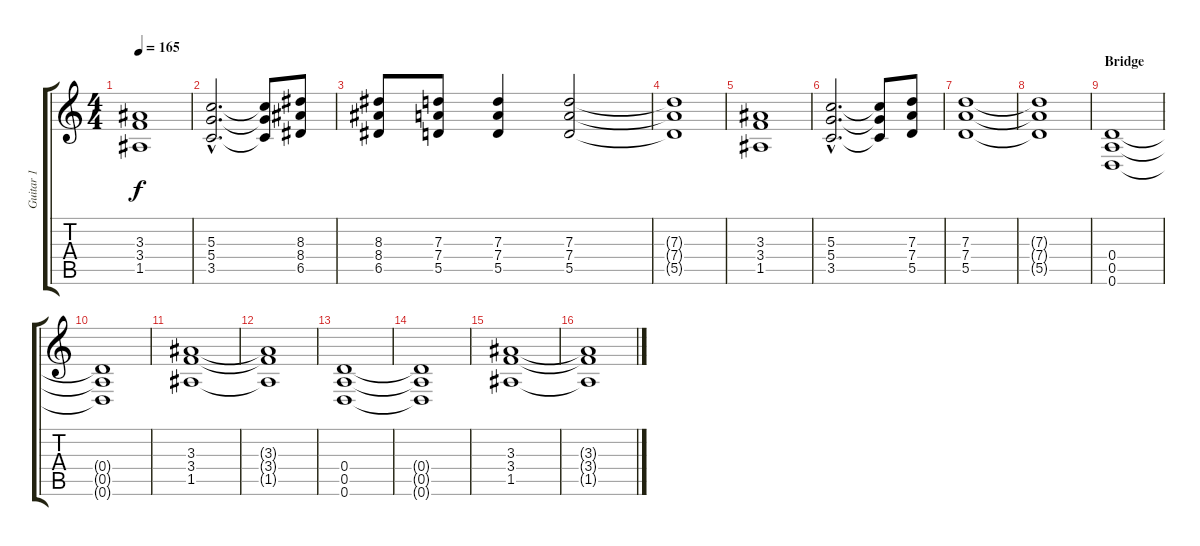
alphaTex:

\track ("Guitar 1" "Guitar 1") {instrument distortionguitar}
\staff {score tabs}
\tuning (E4 B3 G3 D3 A2 D2) {hide}
\ts (4 4)
\tempo 165
\clef g2
\ks c
(3.3 3.4 1.5).1{dy f} |
(5.3{hac} 5.4{hac} 3.5{hac}).2{d} (5.3{t} 5.4{t} 3.5{t}).8 (8.3 8.4 6.5).8 |
(8.3 8.4 6.5).8 (7.3 7.4 5.5).8 (7.3 7.4 5.5).4 (7.3 7.4 5.5).2 |
(7.3{t} 7.4{t} 5.5{t}).1 |
(3.3 3.4 1.5).1 |
(5.3{hac} 5.4{hac} 3.5{hac}).2{d} (5.3{t} 5.4{t} 3.5{t}).8 (7.3 7.4 5.5).8 |
(7.3 7.4 5.5).1 |
(7.3{t} 7.4{t} 5.5{t}).1 |
\section ("" "Bridge")
(0.4 0.5 0.6).1 |
(0.4{t} 0.5{t} 0.6{t}).1 |
(3.3 3.4 1.5).1 |
(3.3{t} 3.4{t} 1.5{t}).1 |
(0.4 0.5 0.6).1 |
(0.4{t} 0.5{t} 0.6{t}).1 |
(3.3 3.4 1.5).1 |
(3.3{t} 3.4{t} 1.5{t}).1
